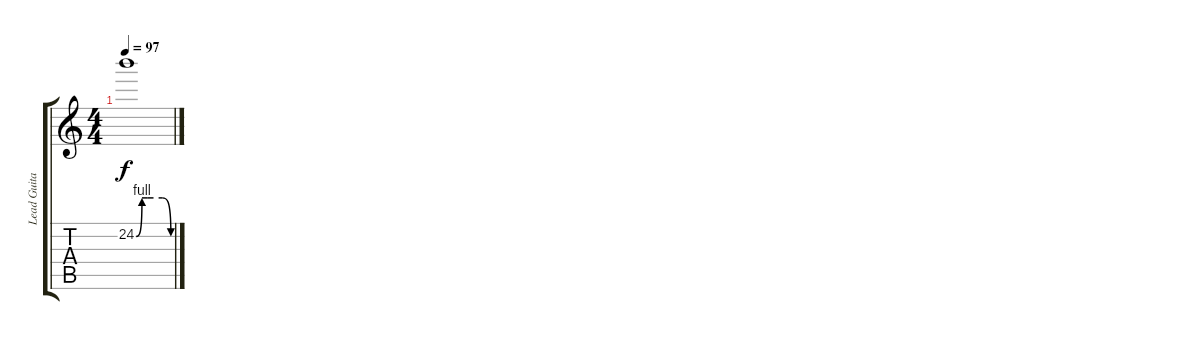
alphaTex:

\track ("Lead Guitar" "Lead Guita") {instrument overdrivenguitar}
\staff {score tabs}
\tuning (E4 B3 G3 D3 A2 E2) {hide}
\ts (4 4)
\tempo 97
\clef g2
\ks c
24.2{be (custom 0 0 10 4 20 4 30 4 45 4 60 0)}.1{dy f}
